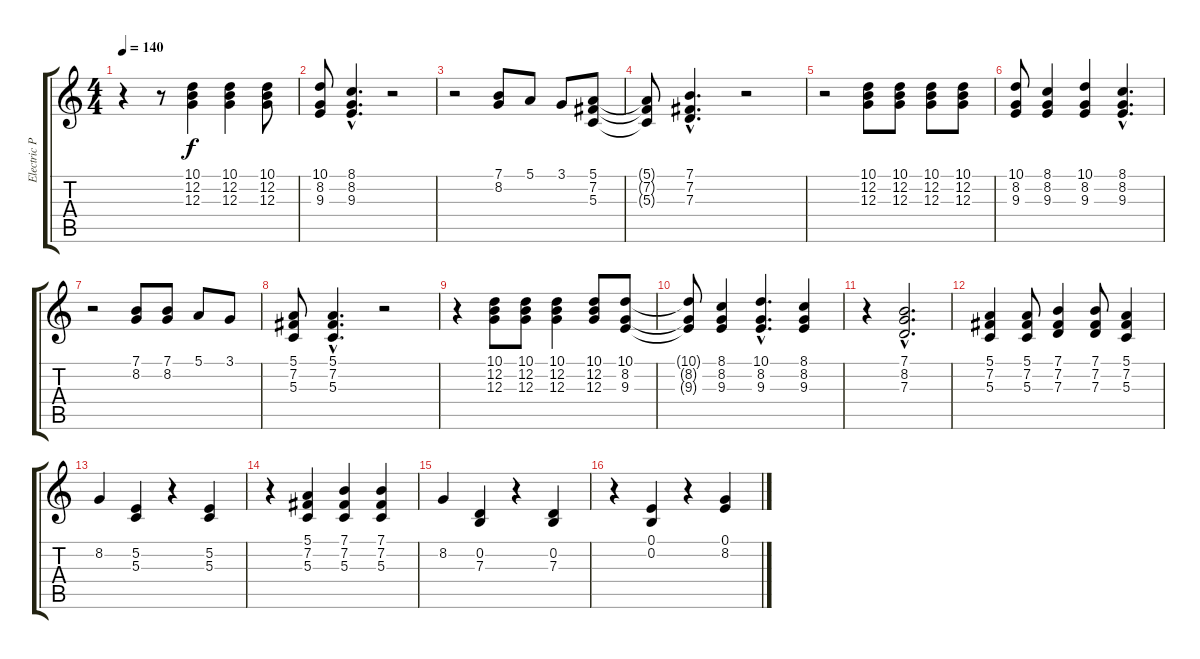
\track ("Electric Piano1" "Electric P") {instrument electricpiano1}
\staff {score tabs}
\tuning (E4 B3 G3 D3 A2 E2) {hide}
\ts (4 4)
\tempo 140
\clef g2
\ks c
r.4{dy f} r.8 (10.1 12.2 12.3).4 (10.1 12.2 12.3).4 (10.1 12.2 12.3).8 |
(10.1 8.2 9.3).8 (8.1{hac} 8.2{hac} 9.3{hac}).4{d} r.2 |
r.2 (7.1 8.2).8 5.1.8 3.1.8 (5.1 7.2 5.3).8 |
(5.1{t} 7.2{t} 5.3{t}).8 (7.1{hac} 7.2{hac} 7.3{hac}).4{d} r.2 |
r.2 (10.1 12.2 12.3).8 (10.1 12.2 12.3).8 (10.1 12.2 12.3).8 (10.1 12.2 12.3).8 |
(10.1 8.2 9.3).8 (8.1 8.2 9.3).4 (10.1 8.2 9.3).4 (8.1{hac} 8.2{hac} 9.3{hac}).4{d} |
r.2 (7.1 8.2).8 (7.1 8.2).8 5.1.8 3.1.8 |
(5.1 7.2 5.3).8 (5.1{hac} 7.2{hac} 5.3{hac}).4{d} r.2 |
r.4 (10.1 12.2 12.3).8 (10.1 12.2 12.3).8 (10.1 12.2 12.3).4 (10.1 12.2 12.3).8 (10.1 8.2 9.3).8 |
(10.1{t} 8.2{t} 9.3{t}).8 (8.1 8.2 9.3).4 (10.1{hac} 8.2{hac} 9.3{hac}).4{d} (8.1 8.2 9.3).4 |
r.4 (7.1{hac} 8.2{hac} 7.3{hac}).2{d} |
(5.1 7.2 5.3).4 (5.1 7.2 5.3).8 (7.1 7.2 7.3).4 (7.1 7.2 7.3).8 (5.1 7.2 5.3).4 |
8.2.4 (5.2 5.3).4 r.4 (5.2 5.3).4 |
r.4 (5.1 7.2 5.3).4 (7.1 7.2 5.3).4 (7.1 7.2 5.3).4 |
8.2.4 (0.2 7.3).4 r.4 (0.2 7.3).4 |
r.4 (0.1 0.2).4 r.4 (0.1 8.2).4
